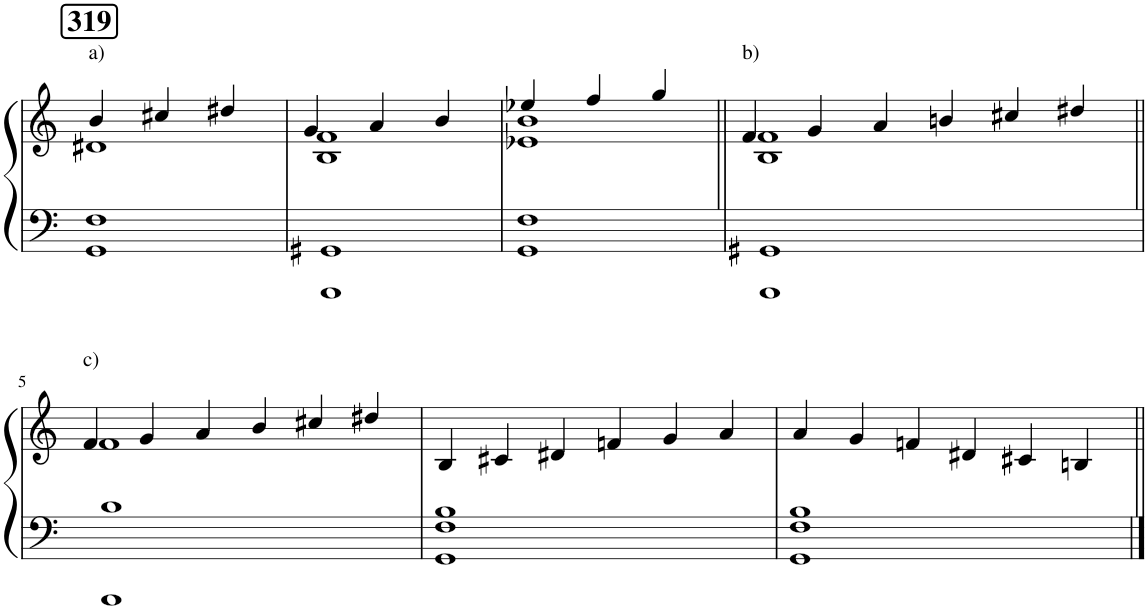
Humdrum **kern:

**kern	**kern
*part1	*part1
*staff2	*staff1
*I"Piano	*
*I'Pno.	*
*clefF4	*clefG2
*k[]	*k[]
*M3/4	*M3/4
!!LO:REH:place=s1:a:B:cj:fs=14:t=319
=1	=1
*^	*
!	!	!LO:TX:a:t=a)
!	!LO:N:n=1:head=open	!
*	*	*^
!	!LO:N:n=2:head=open	!	!LO:N:head=open
2.ryy	2.GG 2.F	4b/	2.d#X
.	.	4cc#X/	.
.	.	4dd#X/	.
=2	=2	=2	=2
!	!LO:N:n=1:head=open	!	!
!	!LO:N:n=2:head=open	!	!LO:N:n=1:head=open
!	!	!	!LO:N:n=2:head=open
2.ryy	2.GG 2.D#X	4g/	2.B 2.f
.	.	4a/	.
.	.	4b/	.
=3	=3	=3	=3
!	!LO:N:n=1:head=open	!	!
!	!LO:N:n=2:head=open	!	!LO:N:n=1:head=open
!	!	!	!LO:N:n=2:head=open
2.ryy	2.GG 2.F	4ee-X/	2.e-X 2.b
.	.	4ff/	.
.	.	4gg/	.
=4||	=4||	=4||	=4||
*M6/4	*	*M6/4	*
!	!	!LO:TX:a:t=b)	!
1.ryy	1.GG 1.D#X	4f/	1.B 1.f
.	.	4g/	.
.	.	4a/	.
.	.	4bn/	.
.	.	4cc#X/	.
.	.	4dd#X/	.
!!LO:LB:g=z	!!
=5||	=5||	=5||	=5||
!	!	!LO:TX:a:t=c)	!
1.ryy	1.GG 1.B	4f/	1.f
.	.	4g/	.
.	.	4a/	.
.	.	4b/	.
.	.	4cc#X/	.
.	.	4dd#X/	.
*	*	*v	*v
=6	=6	=6
1.ryy	1.GG 1.F 1.B	4B/
.	.	4c#X/
.	.	4d#X/
.	.	4fn/
.	.	4g/
.	.	4a/
=7	=7	=7
1.ryy	1.GG 1.F 1.B	4a/
.	.	4g/
.	.	4fn/
.	.	4d#X/
.	.	4c#X/
.	.	4Bn/
*v	*v	*
=||	=||
*-	*-
